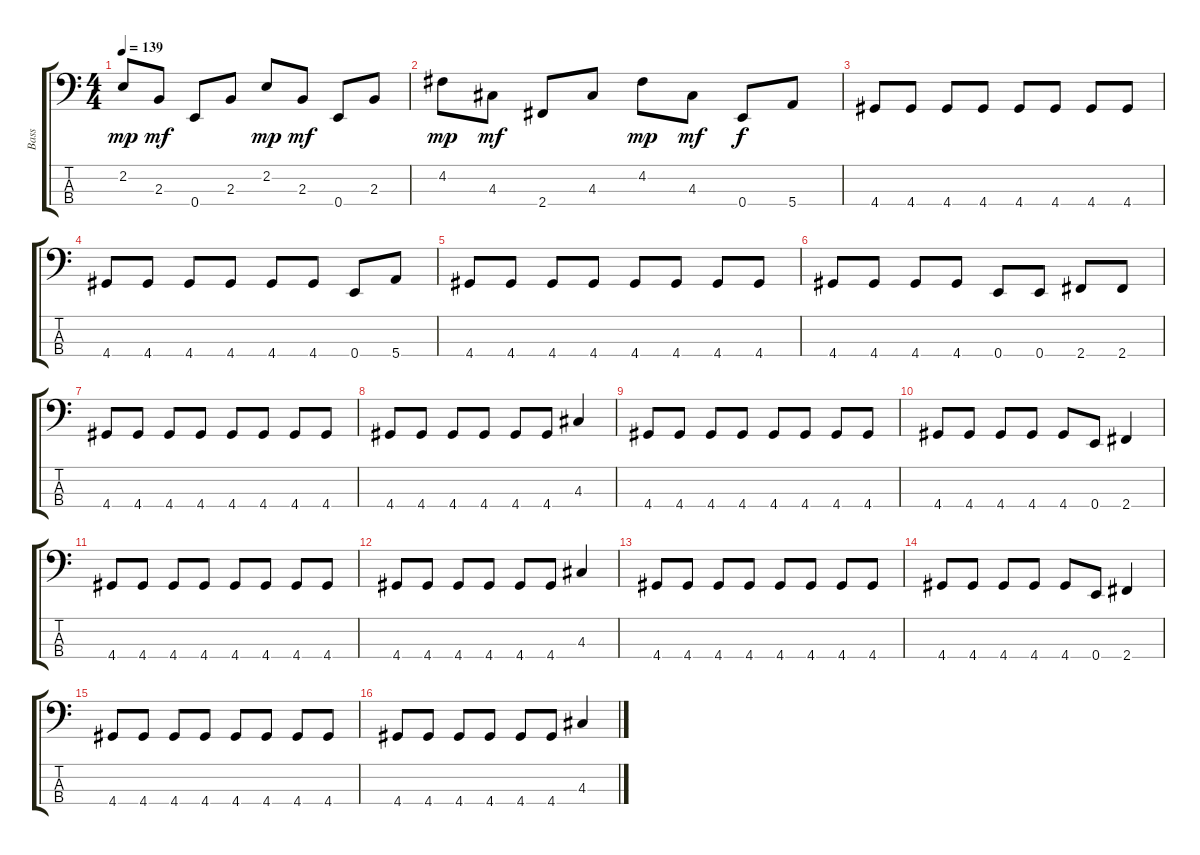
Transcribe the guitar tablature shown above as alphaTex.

\track ("Bass" "Bass") {instrument electricbasspick}
\staff {score tabs}
\tuning (G2 D2 A1 E1) {hide}
\ts (4 4)
\tempo 139
\clef f4
\ks c
2.2.8{dy mp} 2.3.8{dy mf} 0.4.8 2.3.8 2.2.8{dy mp} 2.3.8{dy mf} 0.4.8 2.3.8 |
4.2.8{dy mp} 4.3.8{dy mf} 2.4.8 4.3.8 4.2.8{dy mp} 4.3.8{dy mf} 0.4.8{dy f} 5.4.8 |
4.4.8 4.4.8 4.4.8 4.4.8 4.4.8 4.4.8 4.4.8 4.4.8 |
4.4.8 4.4.8 4.4.8 4.4.8 4.4.8 4.4.8 0.4.8 5.4.8 |
4.4.8 4.4.8 4.4.8 4.4.8 4.4.8 4.4.8 4.4.8 4.4.8 |
4.4.8 4.4.8 4.4.8 4.4.8 0.4.8 0.4.8 2.4.8 2.4.8 |
4.4.8 4.4.8 4.4.8 4.4.8 4.4.8 4.4.8 4.4.8 4.4.8 |
4.4.8 4.4.8 4.4.8 4.4.8 4.4.8 4.4.8 4.3.4 |
4.4.8 4.4.8 4.4.8 4.4.8 4.4.8 4.4.8 4.4.8 4.4.8 |
4.4.8 4.4.8 4.4.8 4.4.8 4.4.8 0.4.8 2.4.4 |
4.4.8 4.4.8 4.4.8 4.4.8 4.4.8 4.4.8 4.4.8 4.4.8 |
4.4.8 4.4.8 4.4.8 4.4.8 4.4.8 4.4.8 4.3.4 |
4.4.8 4.4.8 4.4.8 4.4.8 4.4.8 4.4.8 4.4.8 4.4.8 |
4.4.8 4.4.8 4.4.8 4.4.8 4.4.8 0.4.8 2.4.4 |
4.4.8 4.4.8 4.4.8 4.4.8 4.4.8 4.4.8 4.4.8 4.4.8 |
4.4.8 4.4.8 4.4.8 4.4.8 4.4.8 4.4.8 4.3.4
